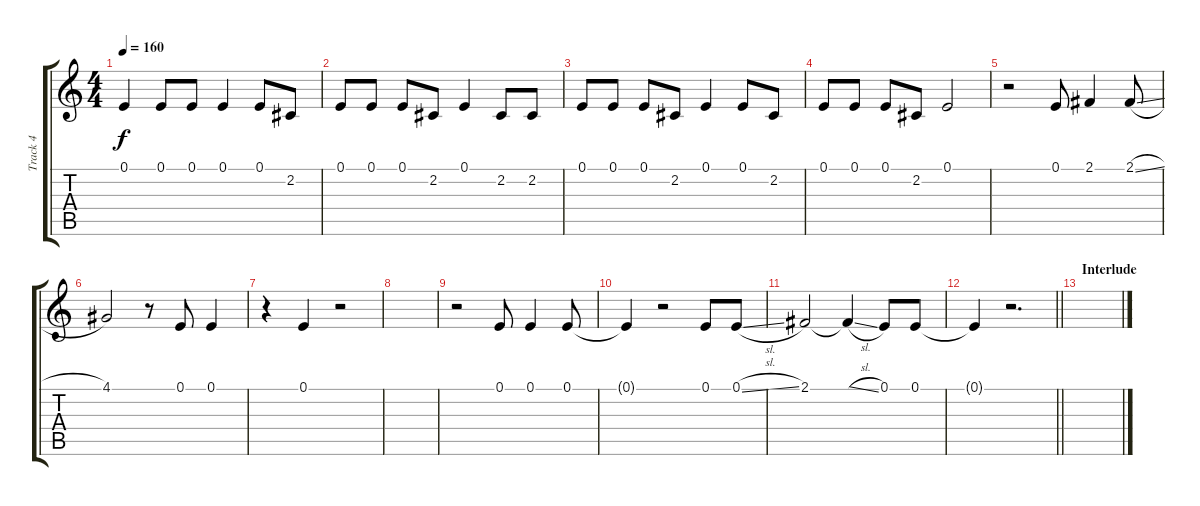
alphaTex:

\track ("Track 4" "Track 4") {instrument clarinet}
\staff {score tabs}
\tuning (E4 B3 G3 D3 A2 E2) {hide}
\ts (4 4)
\tempo 160
\clef g2
\ks c
0.1.4{dy f} 0.1.8 0.1.8 0.1.4 0.1.8 2.2.8 |
0.1.8 0.1.8 0.1.8 2.2.8 0.1.4 2.2.8 2.2.8 |
0.1.8 0.1.8 0.1.8 2.2.8 0.1.4 0.1.8 2.2.8 |
0.1.8 0.1.8 0.1.8 2.2.8 0.1.2 |
r.2 0.1.8 2.1.4 2.1{sl}.8 |
4.1.2 r.8 0.1.8 0.1.4 |
r.4 0.1.4 r.2 |
|
r.2 0.1.8 0.1.4 0.1.8 |
0.1{t}.4 r.2 0.1.8 0.1{sl}.8 |
2.1.2 2.1{sl t}.4 0.1.8 0.1.8 |
\barLineRight lightlight
0.1{t}.4 r.2{d} |
\section ("" "Interlude")
